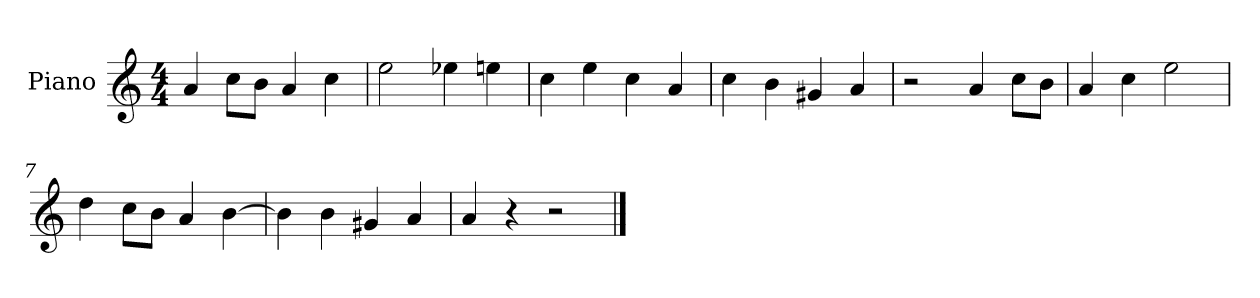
**kern
*part1
*staff1
*I"Piano
*I'P-no
*clefG2
*k[]
*M4/4
*MM90
=1
4a/
8cc\L
8b\J
4a/
4cc\
=2
2ee\
4ee-X\
4een\
=3
4cc\
4ee\
4cc\
4a/
=4
4cc\
4b\
4g#X/
4a/
=5
2r
4a/
8cc\L
8b\J
=6
4a/
4cc\
2ee\
=7
4dd\
8cc\L
8b\J
4a/
[4b\
=8
4b\]
4b\
4g#X/
4a/
!!LO:LB:g=z
=9
4a/
4r
2r
==
*-
